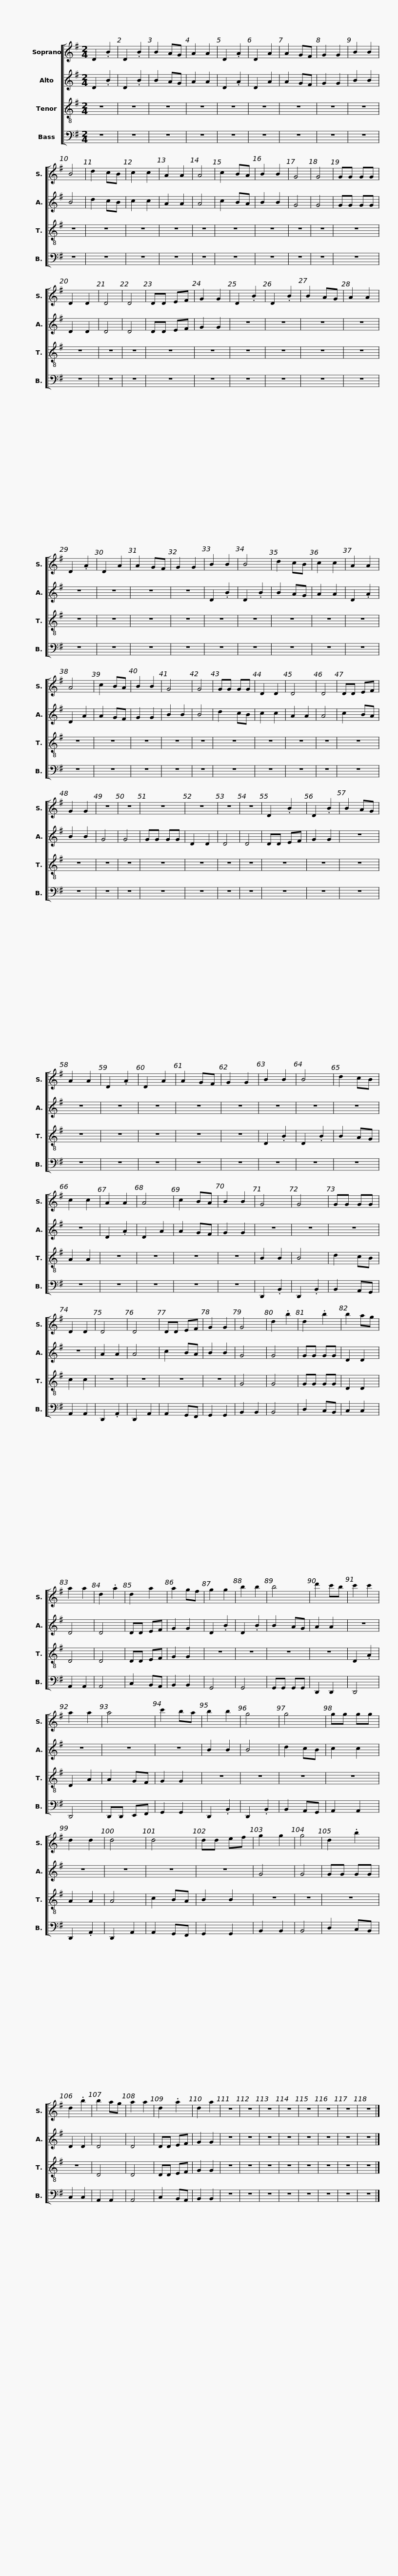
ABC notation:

X:1
%%score [ 1 2 3 4 ]
L:1/8
M:2/4
I:linebreak $
K:G
V:1 treble
V:2 treble
V:3 treble-8
V:4 bass
V:1
 D2 .B2 | D2 .B2 | B2 AG | A2 A2 | D2 .A2 | %5
 D2 A2 | A2 GF | G2 G2 | B2 B2 | B4 | %10
 d2 cB | c2 c2 | A2 A2 | A4 |$ c2 BA | %15
 B2 B2 | G4 | G4 | GG GG | D2 D2 | %20
 D4 | D4 | DD EF | G2 G2 | D2 .B2 | %25
 D2 .B2 | B2 AG | A2 A2 | D2 .A2 |$ D2 A2 | %30
 A2 GF | G2 G2 | B2 B2 | B4 | d2 cB | %35
 c2 c2 | A2 A2 | A4 | c2 BA | B2 B2 | %40
 G4 | G4 | GG GG | D2 D2 |$ D4 | %45
 D4 | DD EF | G2 G2 | z4 | z4 | %50
 z4 | z4 | z4 | z4 | D2 .B2 | %55
 D2 .B2 | B2 AG | A2 A2 | D2 .A2 |$ D2 A2 | %60
 A2 GF | G2 G2 | B2 B2 | B4 | d2 cB | %65
 c2 c2 | A2 A2 | A4 | c2 BA | B2 B2 | %70
 G4 | G4 | GG GG | D2 D2 |$ D4 | %75
 D4 | DD EF | G2 G2 | G4 | d2 .b2 | %80
 d2 .b2 | b2 ag | a2 a2 | d2 .a2 | d2 a2 | %85
 a2 gf | g2 g2 |$ b2 b2 | b4 | d'2 c'b | %90
 c'2 c'2 | a2 a2 | a4 | c'2 ba | b2 b2 | %95
 g4 | g4 | gg gg | d2 d2 |$ d4 | %100
 d4 | dd ef | g2 g2 | g4 | d2 .b2 | %105
 d2 .b2 | b2 ag | a2 a2 | d2 .a2 | d2 a2 | %110
 z4 | z4 | z4 |$ z4 | z4 | %115
 z4 | z4 | z4 |] %118
V:2
 D2 .B2 | D2 .B2 | B2 AG | A2 A2 | D2 .A2 | %5
 D2 A2 | A2 GF | G2 G2 | B2 B2 | B4 | %10
 d2 cB | c2 c2 | A2 A2 | A4 |$ c2 BA | %15
 B2 B2 | G4 | G4 | GG GG | D2 D2 | %20
 D4 | D4 | DD EF | G2 G2 | z4 | %25
 z4 | z4 | z4 | z4 |$ z4 | %30
 z4 | z4 | D2 .B2 | D2 .B2 | B2 AG | %35
 A2 A2 | D2 .A2 | D2 A2 | A2 GF | G2 G2 | %40
 B2 B2 | B4 | d2 cB | c2 c2 |$ A2 A2 | %45
 A4 | c2 BA | B2 B2 | G4 | G4 | %50
 GG GG | D2 D2 | D4 | D4 | DD EF | %55
 G2 G2 | z4 | z4 | z4 |$ z4 | %60
 z4 | z4 | z4 | z4 | z4 | %65
 z4 | D2 .A2 | D2 A2 | A2 GF | G2 G2 | %70
 z4 | z4 | z4 | z4 |$ A2 A2 | %75
 A4 | c2 BA | B2 B2 | G4 | G4 | %80
 GG GG | D2 D2 | D4 | D4 | DD EF | %85
 G2 G2 | D2 .B2 |$ D2 .B2 | B2 AG | A2 A2 | %90
 z4 | z4 | z4 | z4 | B2 B2 | %95
 B4 | d2 cB | c2 c2 | z4 |$ z4 | %100
 z4 | z4 | G4 | G4 | GG GG | %105
 D2 D2 | D4 | D4 | DD EF | G2 G2 | %110
 z4 | z4 | z4 |$ z4 | z4 | %115
 z4 | z4 | z4 |] %118
V:3
 z4 | z4 | z4 | z4 | z4 | %5
 z4 | z4 | z4 | z4 | z4 | %10
 z4 | z4 | z4 | z4 |$ z4 | %15
 z4 | z4 | z4 | z4 | z4 | %20
 z4 | z4 | z4 | z4 | z4 | %25
 z4 | z4 | z4 | z4 |$ z4 | %30
 z4 | z4 | z4 | z4 | z4 | %35
 z4 | z4 | z4 | z4 | z4 | %40
 z4 | z4 | z4 | z4 |$ z4 | %45
 z4 | z4 | z4 | z4 | z4 | %50
 z4 | z4 | z4 | z4 | z4 | %55
 z4 | z4 | z4 | z4 |$ z4 | %60
 z4 | z4 | D2 .B2 | D2 .B2 | B2 AG | %65
 A2 A2 | z4 | z4 | z4 | z4 | %70
 B2 B2 | B4 | d2 cB | c2 c2 |$ z4 | %75
 z4 | z4 | z4 | G4 | G4 | %80
 GG GG | D2 D2 | D4 | D4 | DD EF | %85
 G2 G2 | z4 |$ z4 | z4 | z4 | %90
 D2 .A2 | D2 A2 | A2 GF | G2 G2 | z4 | %95
 z4 | z4 | z4 | A2 A2 |$ A4 | %100
 c2 BA | B2 B2 | z4 | z4 | z4 | %105
 z4 | D4 | D4 | DD EF | G2 G2 | %110
 z4 | z4 | z4 |$ z4 | z4 | %115
 z4 | z4 | z4 |] %118
V:4
 z4 | z4 | z4 | z4 | z4 | %5
 z4 | z4 | z4 | z4 | z4 | %10
 z4 | z4 | z4 | z4 |$ z4 | %15
 z4 | z4 | z4 | z4 | z4 | %20
 z4 | z4 | z4 | z4 | z4 | %25
 z4 | z4 | z4 | z4 |$ z4 | %30
 z4 | z4 | z4 | z4 | z4 | %35
 z4 | z4 | z4 | z4 | z4 | %40
 z4 | z4 | z4 | z4 |$ z4 | %45
 z4 | z4 | z4 | z4 | z4 | %50
 z4 | z4 | z4 | z4 | z4 | %55
 z4 | z4 | z4 | z4 |$ z4 | %60
 z4 | z4 | z4 | z4 | z4 | %65
 z4 | z4 | z4 | z4 | z4 | %70
 D,,2 .B,,2 | D,,2 .B,,2 | B,,2 A,,G,, | A,,2 A,,2 |$ D,,2 .A,,2 | %75
 D,,2 A,,2 | A,,2 G,,F,, | G,,2 G,,2 | B,,2 B,,2 | B,,4 | %80
 D,2 C,B,, | C,2 C,2 | A,,2 A,,2 | A,,4 | C,2 B,,A,, | %85
 B,,2 B,,2 | G,,4 |$ G,,4 | G,,G,, G,,G,, | D,,2 D,,2 | %90
 D,,4 | D,,4 | D,,D,, E,,F,, | G,,2 G,,2 | D,,2 .B,,2 | %95
 D,,2 .B,,2 | B,,2 A,,G,, | A,,2 A,,2 | D,,2 .A,,2 |$ D,,2 A,,2 | %100
 A,,2 G,,F,, | G,,2 G,,2 | B,,2 B,,2 | B,,4 | D,2 C,B,, | %105
 C,2 C,2 | A,,2 A,,2 | A,,4 | C,2 B,,A,, | B,,2 B,,2 | %110
 z4 | z4 | z4 |$ z4 | z4 | %115
 z4 | z4 | z4 |] %118
